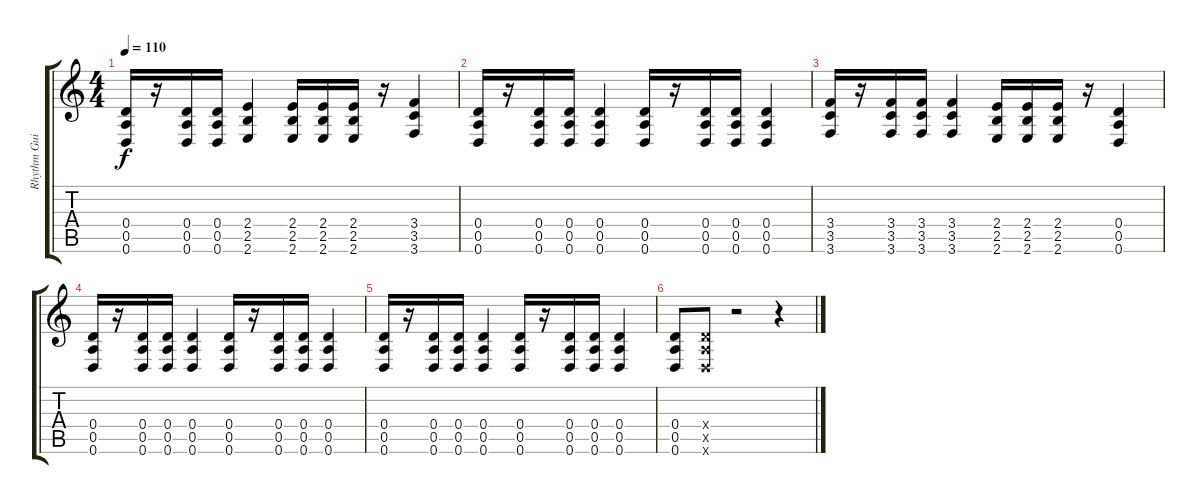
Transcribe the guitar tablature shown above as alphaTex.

\track ("Rhythm Guitar" "Rhythm Gui") {instrument distortionguitar}
\staff {score tabs}
\tuning (E4 B3 G3 D3 A2 D2) {hide}
\ts (4 4)
\tempo 110
\clef g2
\ks c
(0.4 0.5 0.6).16{dy f} r.16 (0.4 0.5 0.6).16 (0.4 0.5 0.6).16 (2.4 2.5 2.6).4 (2.4 2.5 2.6).16 (2.4 2.5 2.6).16 (2.4 2.5 2.6).16 r.16 (3.4 3.5 3.6).4 |
(0.4 0.5 0.6).16 r.16 (0.4 0.5 0.6).16 (0.4 0.5 0.6).16 (0.4 0.5 0.6).4 (0.4 0.5 0.6).16 r.16 (0.4 0.5 0.6).16 (0.4 0.5 0.6).16 (0.4 0.5 0.6).4 |
(3.4 3.5 3.6).16 r.16 (3.4 3.5 3.6).16 (3.4 3.5 3.6).16 (3.4 3.5 3.6).4 (2.4 2.5 2.6).16 (2.4 2.5 2.6).16 (2.4 2.5 2.6).16 r.16 (0.4 0.5 0.6).4 |
(0.4 0.5 0.6).16 r.16 (0.4 0.5 0.6).16 (0.4 0.5 0.6).16 (0.4 0.5 0.6).4 (0.4 0.5 0.6).16 r.16 (0.4 0.5 0.6).16 (0.4 0.5 0.6).16 (0.4 0.5 0.6).4 |
(0.4 0.5 0.6).16 r.16 (0.4 0.5 0.6).16 (0.4 0.5 0.6).16 (0.4 0.5 0.6).4 (0.4 0.5 0.6).16 r.16 (0.4 0.5 0.6).16 (0.4 0.5 0.6).16 (0.4 0.5 0.6).4 |
(0.4 0.5 0.6).8 (0.4{x} 0.5{x} 0.6{x}).8 r.2 r.4
